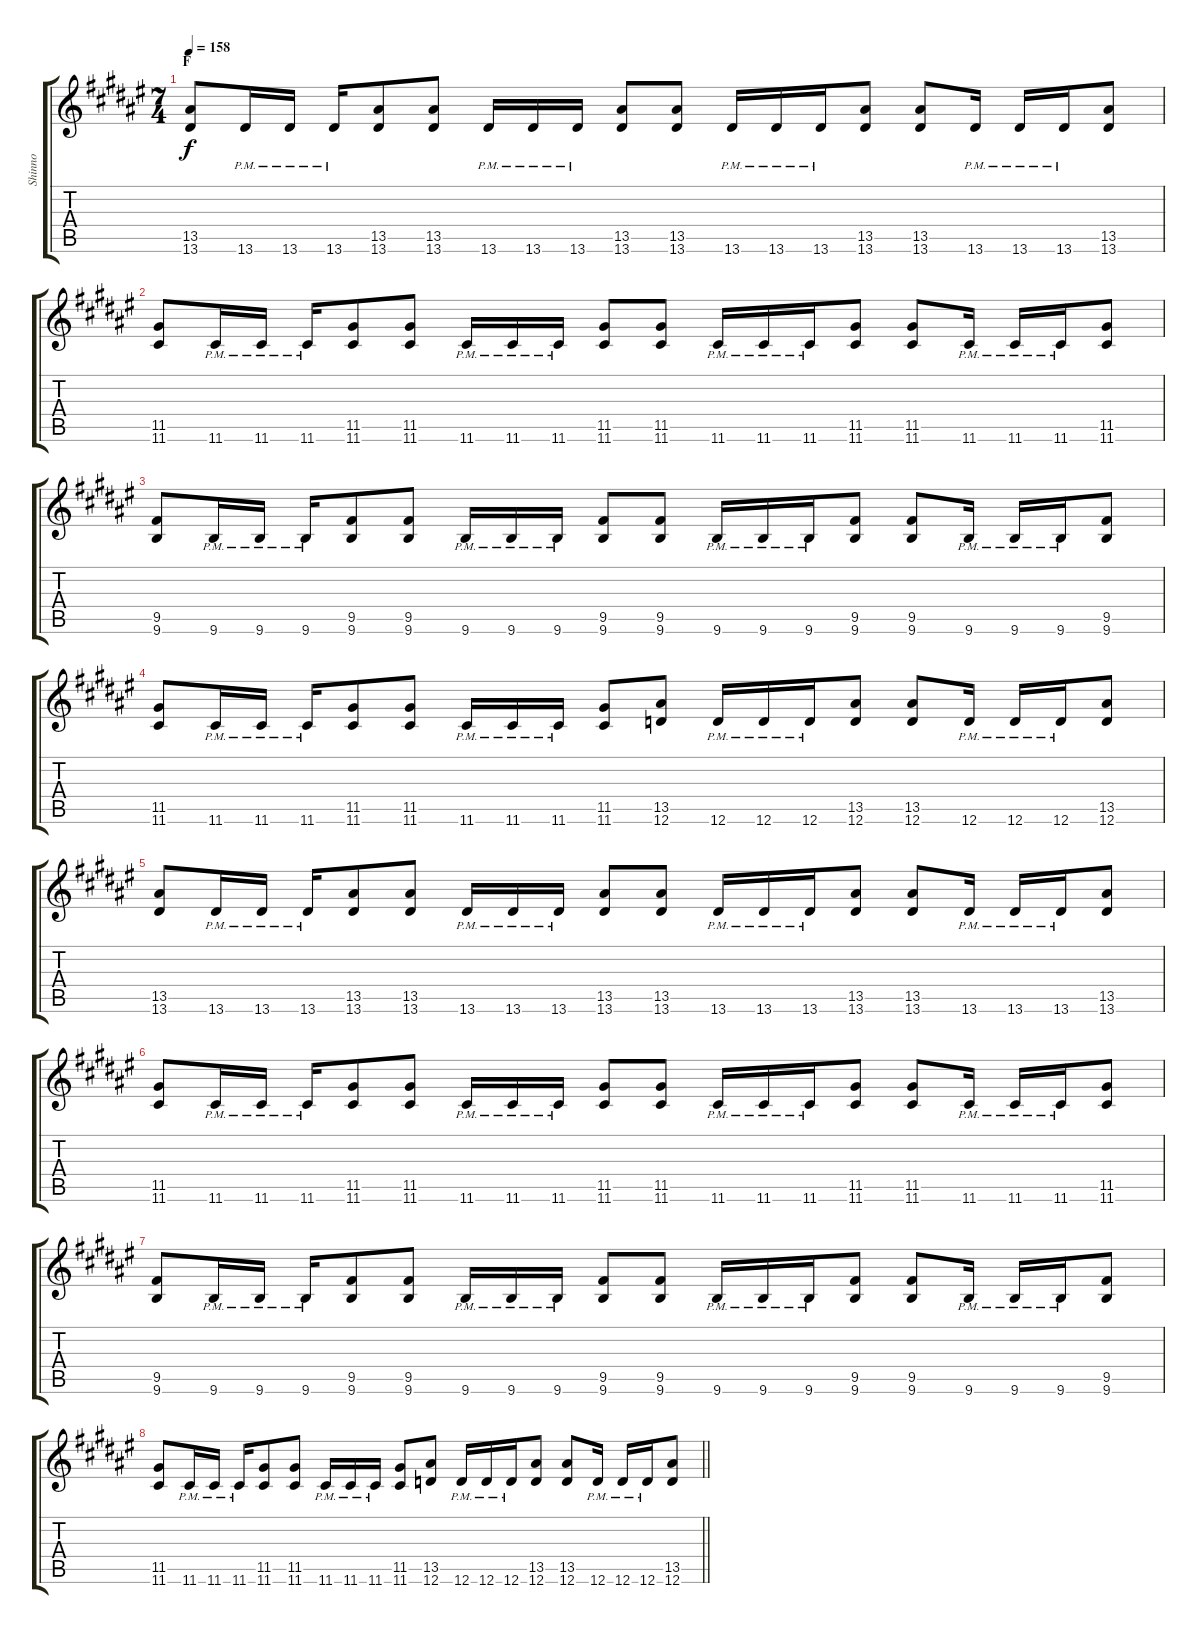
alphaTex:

\track ("Shinno" "Shinno") {instrument distortionguitar}
\staff {score tabs}
\tuning (E4 B3 G3 D3 A2 D2) {hide}
\ts (7 4)
\section ("" "F")
\tempo 158
\clef g2
\ks d#minor
(13.5 13.6).8{dy f} 13.6{pm}.16 13.6{pm}.16 13.6{pm}.16 (13.5 13.6).8 (13.5 13.6).8 13.6{pm}.16 13.6{pm}.16 13.6{pm}.16 (13.5 13.6).8 (13.5 13.6).8 13.6{pm}.16 13.6{pm}.16 13.6{pm}.16 (13.5 13.6).8 (13.5 13.6).8 13.6{pm}.16 13.6{pm}.16 13.6{pm}.16 (13.5 13.6).8 |
(11.5 11.6).8 11.6{pm}.16 11.6{pm}.16 11.6{pm}.16 (11.5 11.6).8 (11.5 11.6).8 11.6{pm}.16 11.6{pm}.16 11.6{pm}.16 (11.5 11.6).8 (11.5 11.6).8 11.6{pm}.16 11.6{pm}.16 11.6{pm}.16 (11.5 11.6).8 (11.5 11.6).8 11.6{pm}.16 11.6{pm}.16 11.6{pm}.16 (11.5 11.6).8 |
(9.5 9.6).8 9.6{pm}.16 9.6{pm}.16 9.6{pm}.16 (9.5 9.6).8 (9.5 9.6).8 9.6{pm}.16 9.6{pm}.16 9.6{pm}.16 (9.5 9.6).8 (9.5 9.6).8 9.6{pm}.16 9.6{pm}.16 9.6{pm}.16 (9.5 9.6).8 (9.5 9.6).8 9.6{pm}.16 9.6{pm}.16 9.6{pm}.16 (9.5 9.6).8 |
(11.5 11.6).8 11.6{pm}.16 11.6{pm}.16 11.6{pm}.16 (11.5 11.6).8 (11.5 11.6).8 11.6{pm}.16 11.6{pm}.16 11.6{pm}.16 (11.5 11.6).8 (13.5 12.6).8 12.6{pm}.16 12.6{pm}.16 12.6{pm}.16 (13.5 12.6).8 (13.5 12.6).8 12.6{pm}.16 12.6{pm}.16 12.6{pm}.16 (13.5 12.6).8 |
(13.5 13.6).8 13.6{pm}.16 13.6{pm}.16 13.6{pm}.16 (13.5 13.6).8 (13.5 13.6).8 13.6{pm}.16 13.6{pm}.16 13.6{pm}.16 (13.5 13.6).8 (13.5 13.6).8 13.6{pm}.16 13.6{pm}.16 13.6{pm}.16 (13.5 13.6).8 (13.5 13.6).8 13.6{pm}.16 13.6{pm}.16 13.6{pm}.16 (13.5 13.6).8 |
(11.5 11.6).8 11.6{pm}.16 11.6{pm}.16 11.6{pm}.16 (11.5 11.6).8 (11.5 11.6).8 11.6{pm}.16 11.6{pm}.16 11.6{pm}.16 (11.5 11.6).8 (11.5 11.6).8 11.6{pm}.16 11.6{pm}.16 11.6{pm}.16 (11.5 11.6).8 (11.5 11.6).8 11.6{pm}.16 11.6{pm}.16 11.6{pm}.16 (11.5 11.6).8 |
(9.5 9.6).8 9.6{pm}.16 9.6{pm}.16 9.6{pm}.16 (9.5 9.6).8 (9.5 9.6).8 9.6{pm}.16 9.6{pm}.16 9.6{pm}.16 (9.5 9.6).8 (9.5 9.6).8 9.6{pm}.16 9.6{pm}.16 9.6{pm}.16 (9.5 9.6).8 (9.5 9.6).8 9.6{pm}.16 9.6{pm}.16 9.6{pm}.16 (9.5 9.6).8 |
\barLineRight lightlight
(11.5 11.6).8 11.6{pm}.16 11.6{pm}.16 11.6{pm}.16 (11.5 11.6).8 (11.5 11.6).8 11.6{pm}.16 11.6{pm}.16 11.6{pm}.16 (11.5 11.6).8 (13.5 12.6).8 12.6{pm}.16 12.6{pm}.16 12.6{pm}.16 (13.5 12.6).8 (13.5 12.6).8 12.6{pm}.16 12.6{pm}.16 12.6{pm}.16 (13.5 12.6).8
